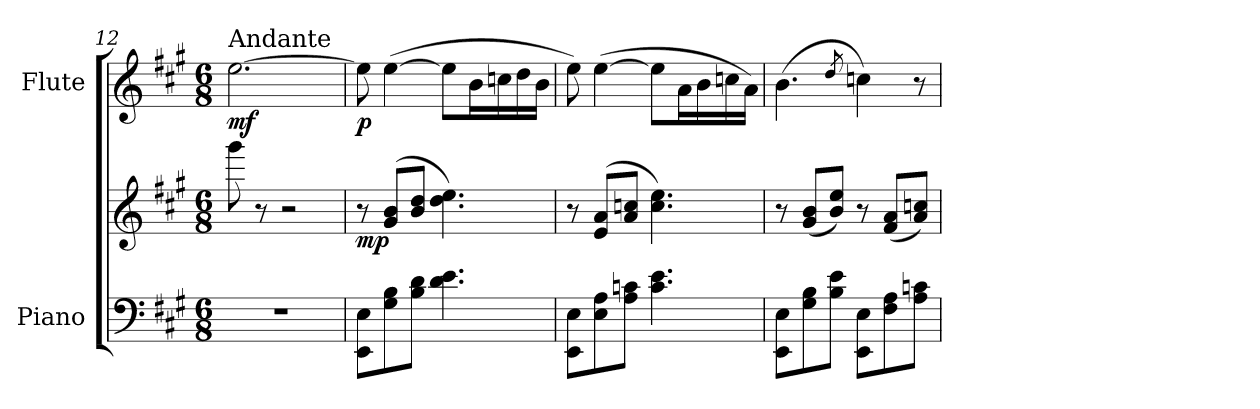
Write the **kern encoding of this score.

**kern	**kern	**dynam	**kern	**dynam
*part2	*part2	*part2	*part1	*part1
*staff3	*staff2	*staff2/3	*staff1	*staff1
*I"Piano	*	*	*I"Flute	*
*I'Pno.	*	*	*I'Fl.	*
*clefF4	*clefG2	*	*clefG2	*
*k[f#c#g#]	*k[f#c#g#]	*	*k[f#c#g#]	*
*A:	*A:	*	*A:	*
*M6/8	*M6/8	*	*M6/8	*
=12	=12	=12	=12	=12
!	!	!	!LO:TX:a:t=Andante	!
!	!	!	!	!LO:DY:b
2.r	8ggg#\	.	[2.ee\	mf
.	8r	.	.	.
.	2r	.	.	.
=13	=13	=13	=13	=13
!	!	!LO:DY:b	!	!LO:DY:b
8EE\ 8E\L	8r	mp	8ee\]	p
8G#\ 8B\	(8g#/ 8b/L	.	([4ee\	.
8B\ 8d\J	8b/ 8dd/J	.	.	.
4.d\ 4.e\	4.dd\ 4.ee\)	.	8ee\L]	.
.	.	.	16b\L	.
.	.	.	16ccn\	.
.	.	.	16dd\	.
.	.	.	16b\JJ	.
=14	=14	=14	=14	=14
8EE\ 8E\L	8r	.	8ee\)	.
8E\ 8A\	(8e/ 8a/L	.	([4ee\	.
8A\ 8cn\J	8a/ 8ccn/J	.	.	.
4.c\ 4.e\	4.cc\ 4.ee\)	.	8ee\L]	.
.	.	.	16a\L	.
.	.	.	16b\	.
.	.	.	16ccn\	.
.	.	.	16a\JJ)	.
!!LO:LB:g=z
=15	=15	=15	=15	=15
8EE\ 8E\L	8r	.	(4.b\	.
8G#\ 8B\	(8g#/ 8b/L	.	.	.
8B\ 8e\J	8b/ 8ee/J)	.	.	.
.	.	.	8qdd/	.
8EE\ 8E\L	8r	.	4ccn\)	.
8F#\ 8A\	(8f#/ 8a/L	.	.	.
8A\ 8cn\J	8a/ 8ccn/J)	.	8r	.
=	=	=	=	=
*-	*-	*-	*-	*-
